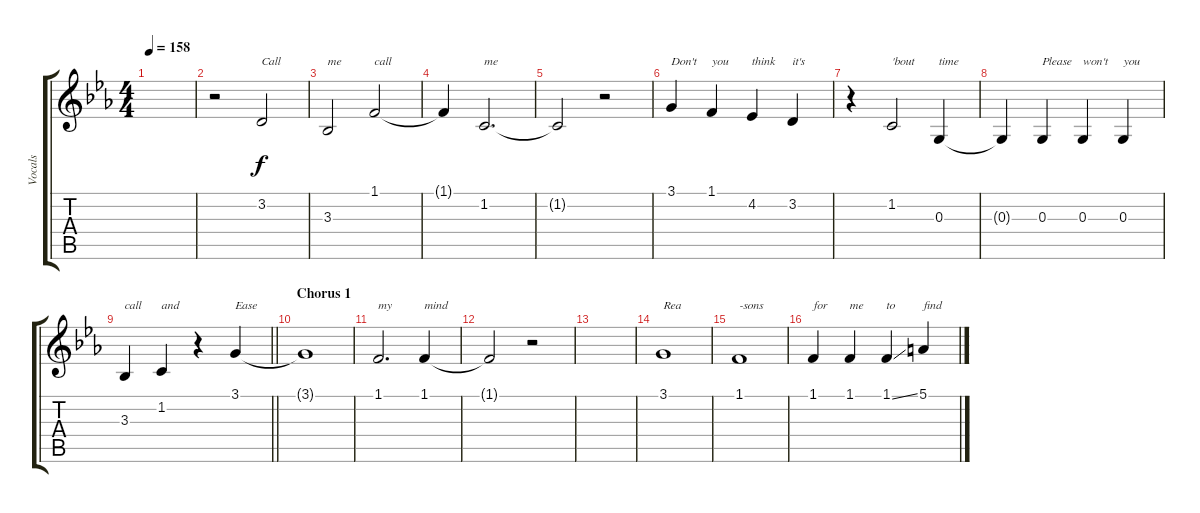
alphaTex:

\track ("Vocals" "Vocals") {instrument sopranosax}
\staff {score tabs}
\tuning (E4 B3 G3 D3 A2 E2) {hide}
\ts (4 4)
\tempo 158
\clef g2
\ks eb
|
r.2 3.2.2{txt "Call"} |
3.3.2{txt "me"} 1.1.2{txt "call"} |
1.1{t}.4 1.2.2{d txt "me"} |
1.2{t}.2 r.2 |
3.1.4{txt "Don't"} 1.1.4{txt "you"} 4.2.4{txt "think"} 3.2.4{txt "it's"} |
r.4 1.2.2{txt "'bout"} 0.3.4{txt "time"} |
0.3{t}.4 0.3.4{txt "Please"} 0.3.4{txt "won't"} 0.3.4{txt "you"} |
\barLineRight lightlight
3.3.4{txt "call"} 1.2.4{txt "and"} r.4 3.1.4{txt "Ease"} |
\section ("" "Chorus 1")
3.1{t}.1 |
1.1.2{d txt "my"} 1.1.4{txt "mind"} |
1.1{t}.2 r.2 |
|
3.1.1{txt "Rea"} |
1.1.1{txt "-sons"} |
1.1.4{txt "for"} 1.1.4{txt "me"} 1.1{ss}.4{txt "to"} 5.1.4{txt "find"}
